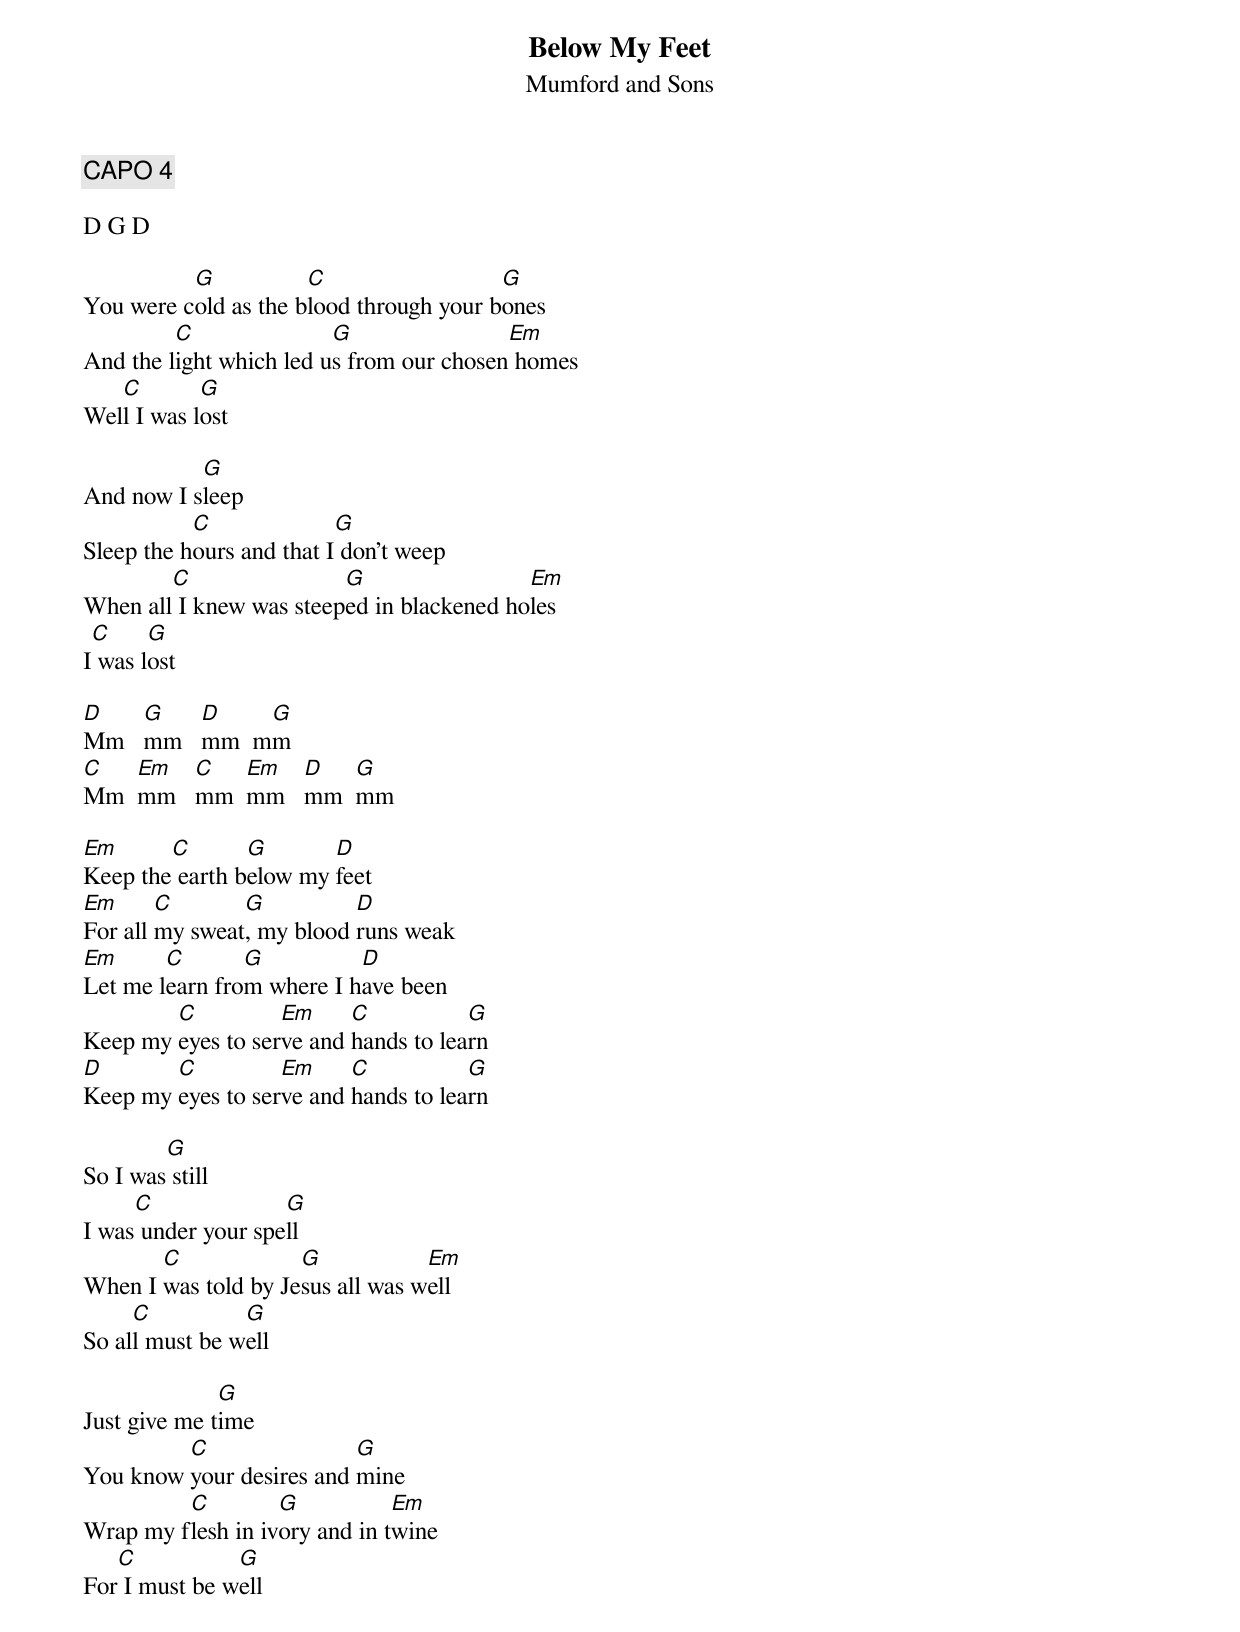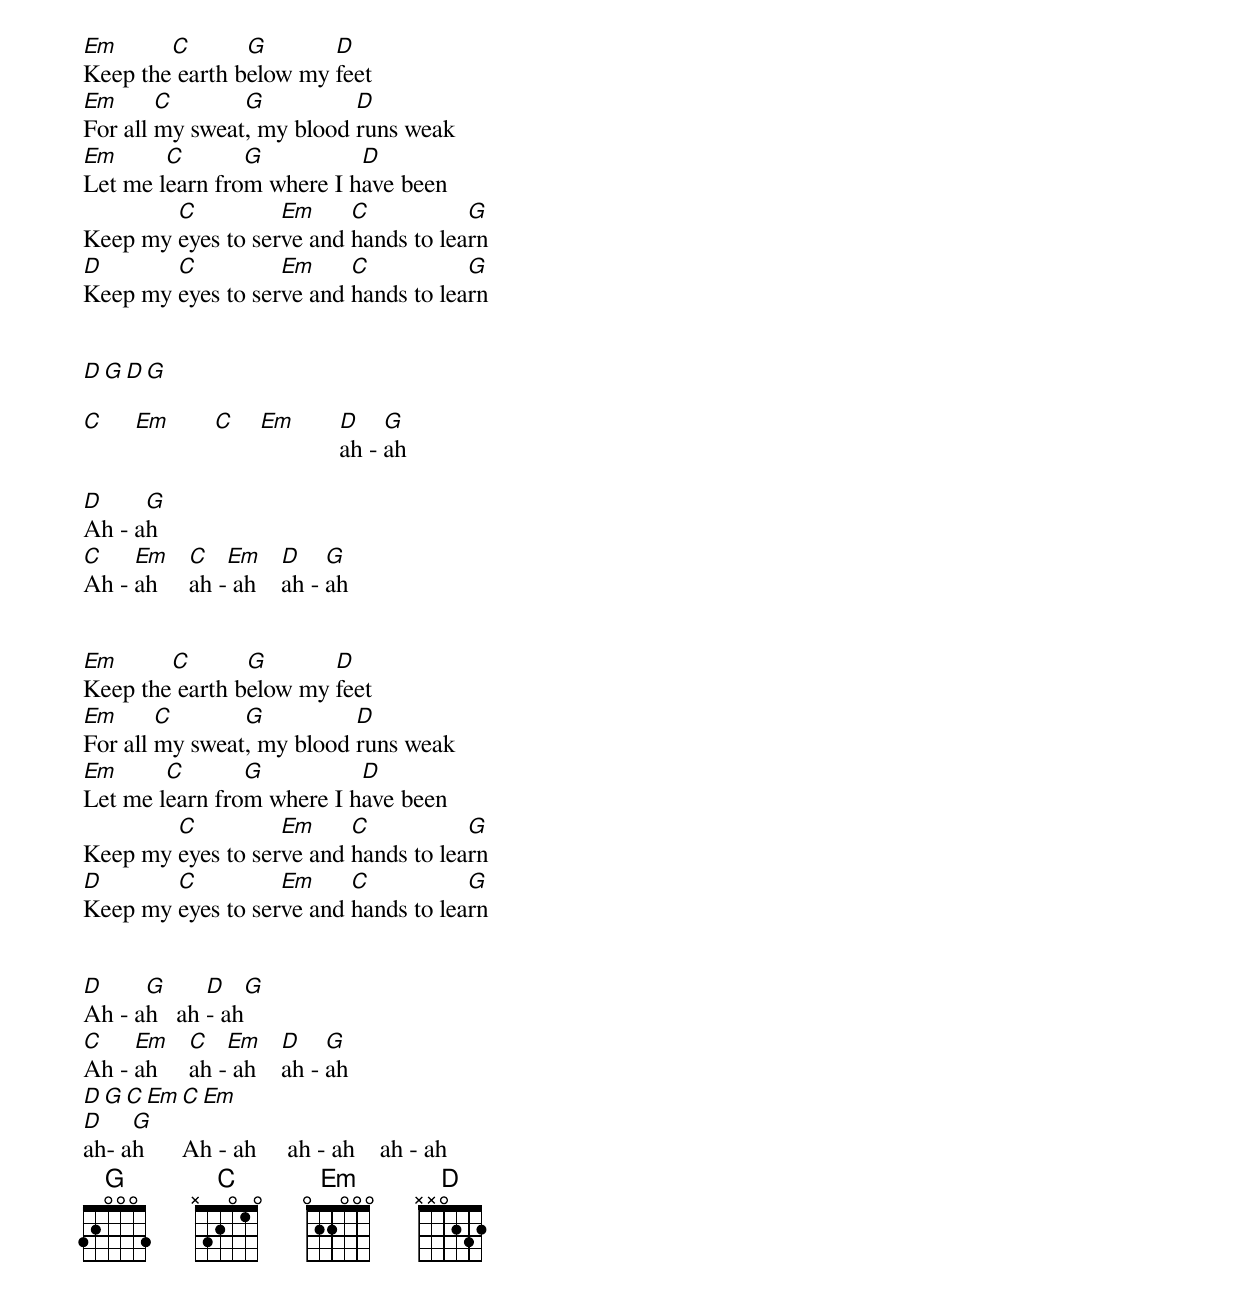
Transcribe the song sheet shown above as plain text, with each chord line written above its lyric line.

Below My Feet
Mumford and Sons

CAPO 4

D G D

          G           C                  G
You were cold as the blood through your bones
         C               G                Em
And the light which led us from our chosen homes
   C        G
Well I was lost

           G
And now I sleep
           C              G
Sleep the hours and that I don't weep
        C                G                 Em
When all I knew was steeped in blackened holes
 C     G
I was lost

D    G    D    G
Mm   mm   mm  mm
C   Em   C   Em   D   G
Mm  mm   mm  mm   mm  mm

Em      C       G       D
Keep the earth below my feet
Em      C       G          D
For all my sweat, my blood runs weak
Em      C       G          D
Let me learn from where I have been
        C          Em     C           G
Keep my eyes to serve and hands to learn
D       C          Em     C           G
Keep my eyes to serve and hands to learn

        G
So I was still
     C              G
I was under your spell
       C             G            Em
When I was told by Jesus all was well
     C          G
So all must be well

              G
Just give me time
         C                G
You know your desires and mine
         C         G           Em
Wrap my flesh in ivory and in twine
   C           G
For I must be well


Em      C       G       D
Keep the earth below my feet
Em      C       G          D
For all my sweat, my blood runs weak
Em      C       G          D
Let me learn from where I have been
        C          Em     C           G
Keep my eyes to serve and hands to learn
D       C          Em     C           G
Keep my eyes to serve and hands to learn


D     G      D   G

C    Em     C   Em     D    G
                       ah - ah

D     G
Ah - ah
C    Em     C   Em     D    G
Ah - ah     ah - ah    ah - ah


Em      C       G       D
Keep the earth below my feet
Em      C       G          D
For all my sweat, my blood runs weak
Em      C       G          D
Let me learn from where I have been
        C          Em     C           G
Keep my eyes to serve and hands to learn
D       C          Em     C           G
Keep my eyes to serve and hands to learn


D     G      D   G
Ah - ah   ah - ah
C    Em     C   Em     D    G
Ah - ah     ah - ah    ah - ah
D   G       C    Em     C   Em
D    G
ah- ah      Ah - ah     ah - ah    ah - ah
